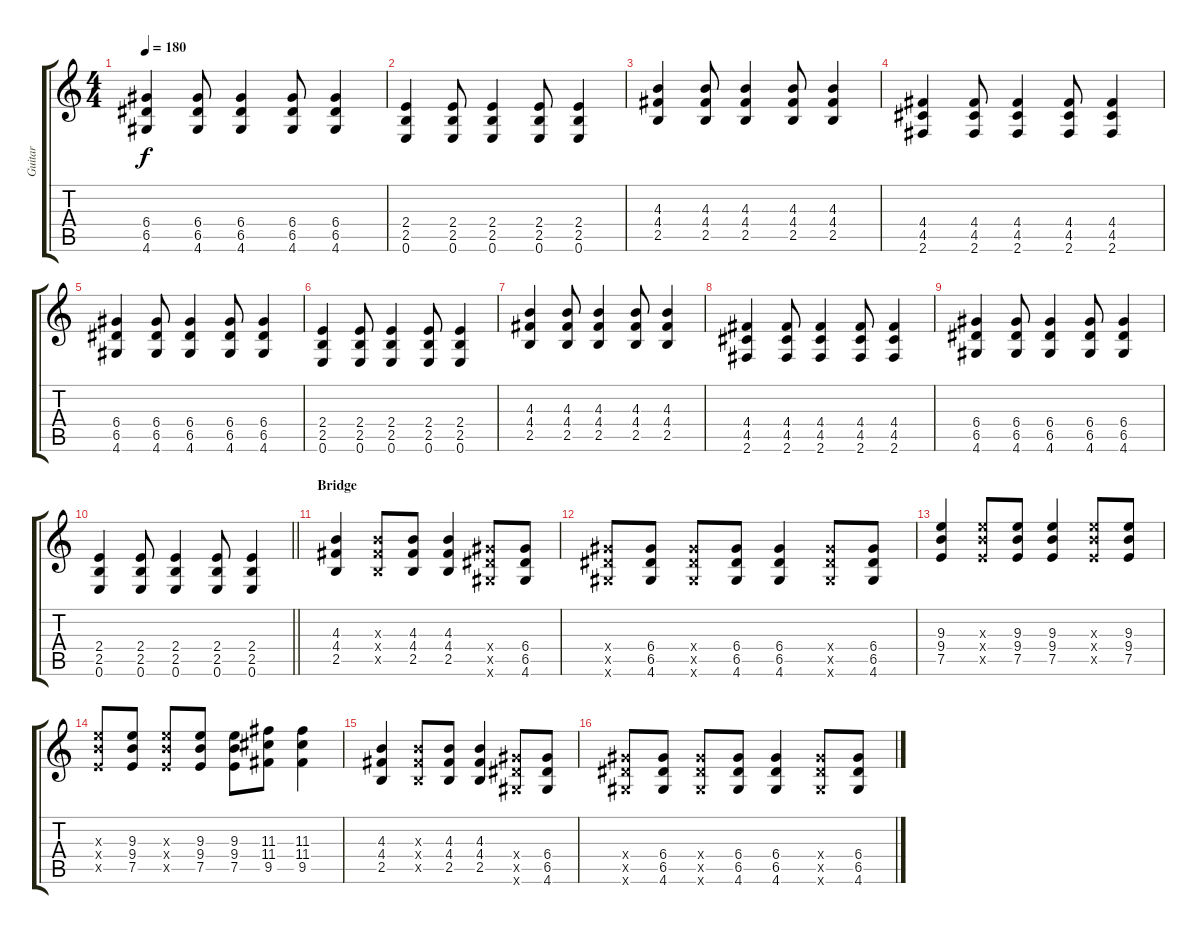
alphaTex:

\track ("Guitar" "Guitar") {instrument distortionguitar}
\staff {score tabs}
\tuning (E4 B3 G3 D3 A2 E2) {hide}
\ts (4 4)
\tempo 180
\clef g2
\ks c
(6.4 6.5 4.6).4{dy f} (6.4 6.5 4.6).8 (6.4 6.5 4.6).4 (6.4 6.5 4.6).8 (6.4 6.5 4.6).4 |
(2.4 2.5 0.6).4 (2.4 2.5 0.6).8 (2.4 2.5 0.6).4 (2.4 2.5 0.6).8 (2.4 2.5 0.6).4 |
(4.3 4.4 2.5).4 (4.3 4.4 2.5).8 (4.3 4.4 2.5).4 (4.3 4.4 2.5).8 (4.3 4.4 2.5).4 |
(4.4 4.5 2.6).4 (4.4 4.5 2.6).8 (4.4 4.5 2.6).4 (4.4 4.5 2.6).8 (4.4 4.5 2.6).4 |
(6.4 6.5 4.6).4 (6.4 6.5 4.6).8 (6.4 6.5 4.6).4 (6.4 6.5 4.6).8 (6.4 6.5 4.6).4 |
(2.4 2.5 0.6).4 (2.4 2.5 0.6).8 (2.4 2.5 0.6).4 (2.4 2.5 0.6).8 (2.4 2.5 0.6).4 |
(4.3 4.4 2.5).4 (4.3 4.4 2.5).8 (4.3 4.4 2.5).4 (4.3 4.4 2.5).8 (4.3 4.4 2.5).4 |
(4.4 4.5 2.6).4 (4.4 4.5 2.6).8 (4.4 4.5 2.6).4 (4.4 4.5 2.6).8 (4.4 4.5 2.6).4 |
(6.4 6.5 4.6).4 (6.4 6.5 4.6).8 (6.4 6.5 4.6).4 (6.4 6.5 4.6).8 (6.4 6.5 4.6).4 |
\barLineRight lightlight
(2.4 2.5 0.6).4 (2.4 2.5 0.6).8 (2.4 2.5 0.6).4 (2.4 2.5 0.6).8 (2.4 2.5 0.6).4 |
\section ("" "Bridge")
(4.3 4.4 2.5).4 (4.3{x} 4.4{x} 2.5{x}).8 (4.3 4.4 2.5).8 (4.3 4.4 2.5).4 (6.4{x} 6.5{x} 4.6{x}).8 (6.4 6.5 4.6).8 |
(6.4{x} 6.5{x} 4.6{x}).8 (6.4 6.5 4.6).8 (6.4{x} 6.5{x} 4.6{x}).8 (6.4 6.5 4.6).8 (6.4 6.5 4.6).4 (6.4{x} 6.5{x} 4.6{x}).8 (6.4 6.5 4.6).8 |
(9.3 9.4 7.5).4 (9.3{x} 9.4{x} 7.5{x}).8 (9.3 9.4 7.5).8 (9.3 9.4 7.5).4 (9.3{x} 9.4{x} 7.5{x}).8 (9.3 9.4 7.5).8 |
(9.3{x} 9.4{x} 7.5{x}).8 (9.3 9.4 7.5).8 (9.3{x} 9.4{x} 7.5{x}).8 (9.3 9.4 7.5).8 (9.3 9.4 7.5).8 (11.3 11.4 9.5).8 (11.3 11.4 9.5).4 |
(4.3 4.4 2.5).4 (4.3{x} 4.4{x} 2.5{x}).8 (4.3 4.4 2.5).8 (4.3 4.4 2.5).4 (6.4{x} 6.5{x} 4.6{x}).8 (6.4 6.5 4.6).8 |
(6.4{x} 6.5{x} 4.6{x}).8 (6.4 6.5 4.6).8 (6.4{x} 6.5{x} 4.6{x}).8 (6.4 6.5 4.6).8 (6.4 6.5 4.6).4 (6.4{x} 6.5{x} 4.6{x}).8 (6.4 6.5 4.6).8
